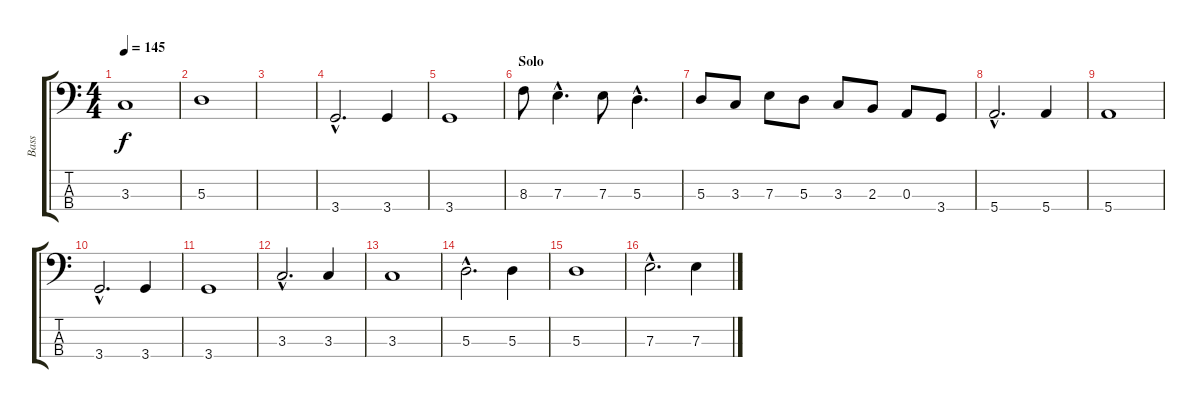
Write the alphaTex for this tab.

\track ("Bass" "Bass") {instrument electricbassfinger}
\staff {score tabs}
\tuning (G2 D2 A1 E1) {hide}
\ts (4 4)
\tempo 145
\clef f4
\ks c
3.3.1{dy f} |
5.3.1 |
|
3.4{hac}.2{d} 3.4.4 |
3.4.1 |
\section ("" "Solo")
8.3.8 7.3{hac}.4{d} 7.3.8 5.3{hac}.4{d} |
5.3.8 3.3.8 7.3.8 5.3.8 3.3.8 2.3.8 0.3.8 3.4.8 |
5.4{hac}.2{d} 5.4.4 |
5.4.1 |
3.4{hac}.2{d} 3.4.4 |
3.4.1 |
3.3{hac}.2{d} 3.3.4 |
3.3.1 |
5.3{hac}.2{d} 5.3.4 |
5.3.1 |
7.3{hac}.2{d} 7.3.4
